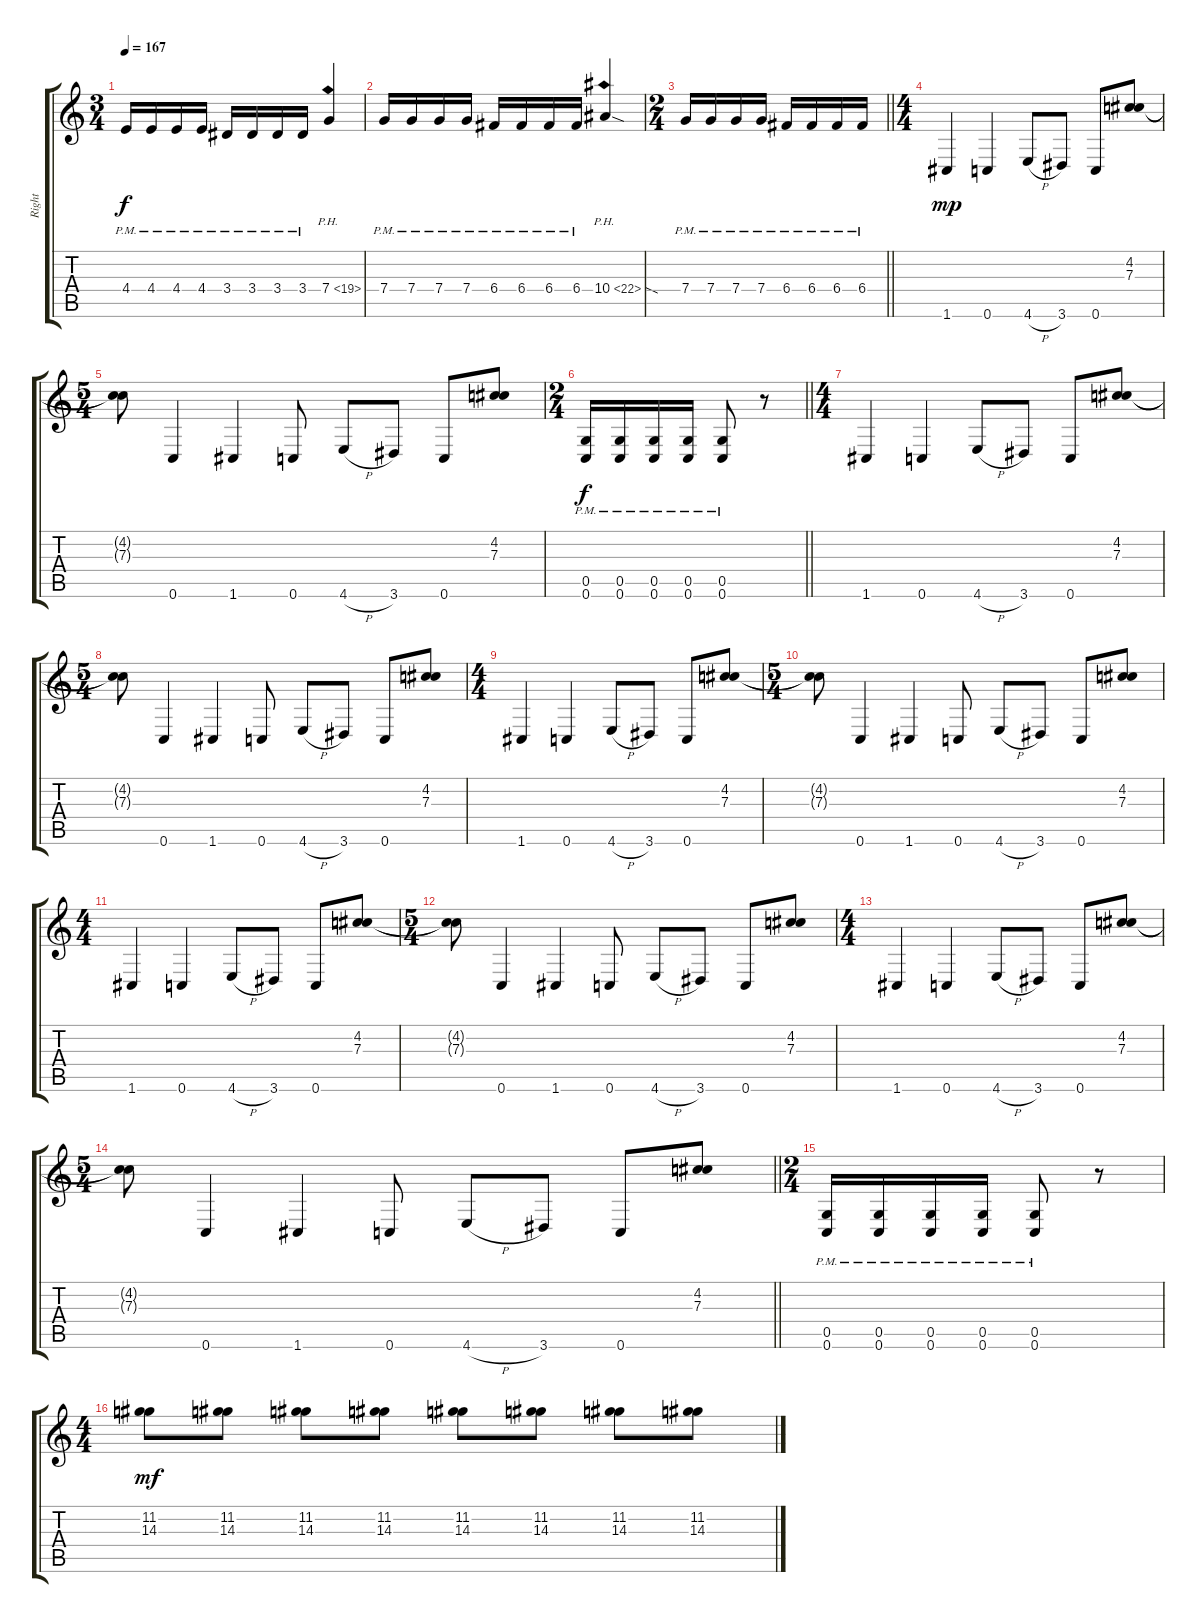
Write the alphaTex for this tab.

\track ("Right" "Right") {instrument overdrivenguitar}
\staff {score tabs}
\tuning (D4 A3 F3 C3 G2 C2) {hide}
\ts (3 4)
\tempo 167
\clef g2
\ks c
4.4{pm}.16{dy f} 4.4{pm}.16 4.4{pm}.16 4.4{pm}.16 3.4{pm}.16 3.4{pm}.16 3.4{pm}.16 3.4{pm}.16 7.4{ph 12}.4 |
7.4{pm}.16 7.4{pm}.16 7.4{pm}.16 7.4{pm}.16 6.4{pm}.16 6.4{pm}.16 6.4{pm}.16 6.4{pm}.16 10.4{ph 12 sod}.4 |
\ts (2 4)
\barLineRight lightlight
7.4{pm}.16 7.4{pm}.16 7.4{pm}.16 7.4{pm}.16 6.4{pm}.16 6.4{pm}.16 6.4{pm}.16 6.4{pm}.16 |
\ts (4 4)
1.6.4{dy mp} 0.6.4 4.6{h}.8 3.6.8 0.6.8 (4.2 7.3).8 |
\ts (5 4)
(4.2{t} 7.3{t}).8 0.6.4 1.6.4 0.6.8 4.6{h}.8 3.6.8 0.6.8 (4.2 7.3).8 |
\ts (2 4)
\barLineRight lightlight
(0.5{pm} 0.6{pm}).16{dy f} (0.5{pm} 0.6{pm}).16 (0.5{pm} 0.6{pm}).16 (0.5{pm} 0.6{pm}).16 (0.5{pm} 0.6{pm}).8 r.8 |
\ts (4 4)
1.6.4 0.6.4 4.6{h}.8 3.6.8 0.6.8 (4.2 7.3).8 |
\ts (5 4)
(4.2{t} 7.3{t}).8 0.6.4 1.6.4 0.6.8 4.6{h}.8 3.6.8 0.6.8 (4.2 7.3).8 |
\ts (4 4)
1.6.4 0.6.4 4.6{h}.8 3.6.8 0.6.8 (4.2 7.3).8 |
\ts (5 4)
(4.2{t} 7.3{t}).8 0.6.4 1.6.4 0.6.8 4.6{h}.8 3.6.8 0.6.8 (4.2 7.3).8 |
\ts (4 4)
1.6.4 0.6.4 4.6{h}.8 3.6.8 0.6.8 (4.2 7.3).8 |
\ts (5 4)
(4.2{t} 7.3{t}).8 0.6.4 1.6.4 0.6.8 4.6{h}.8 3.6.8 0.6.8 (4.2 7.3).8 |
\ts (4 4)
1.6.4 0.6.4 4.6{h}.8 3.6.8 0.6.8 (4.2 7.3).8 |
\ts (5 4)
\barLineRight lightlight
(4.2{t} 7.3{t}).8 0.6.4 1.6.4 0.6.8 4.6{h}.8 3.6.8 0.6.8 (4.2 7.3).8 |
\ts (2 4)
(0.5{pm} 0.6{pm}).16 (0.5{pm} 0.6{pm}).16 (0.5{pm} 0.6{pm}).16 (0.5{pm} 0.6{pm}).16 (0.5{pm} 0.6{pm}).8 r.8 |
\ts (4 4)
(11.2 14.3).8{dy mf} (11.2 14.3).8 (11.2 14.3).8 (11.2 14.3).8 (11.2 14.3).8 (11.2 14.3).8 (11.2 14.3).8 (11.2 14.3).8
